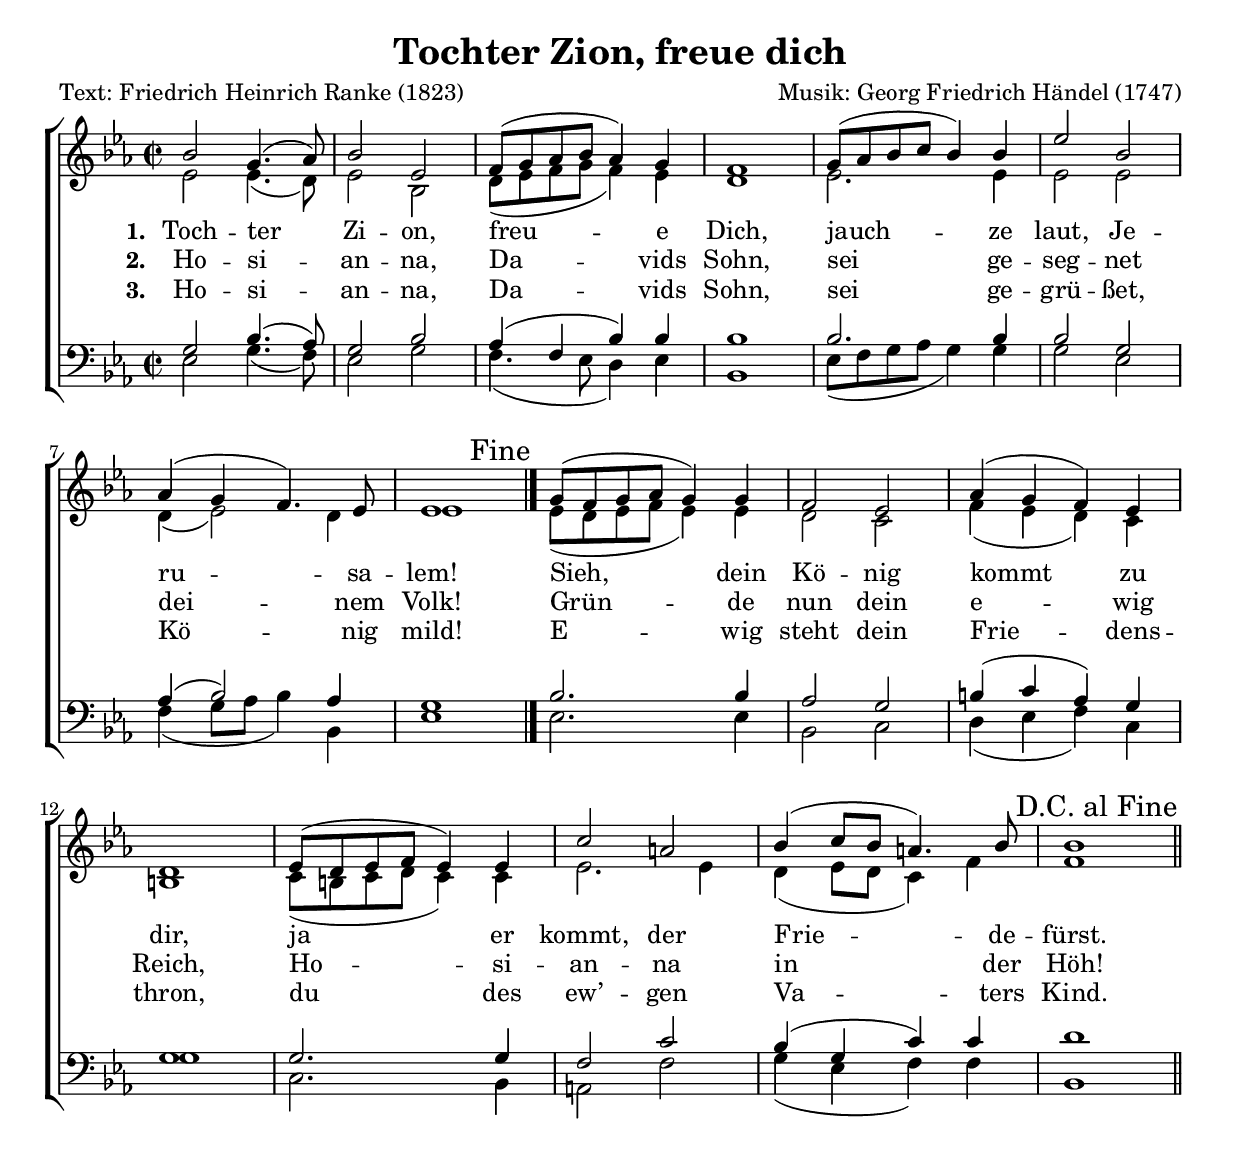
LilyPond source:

\version "2.15.14"
\language "deutsch"
\include "default.ly"

\header {
	title = "Tochter Zion, freue dich"
	composer="Musik: Georg Friedrich Händel (1747)"
	poet="Text: Friedrich Heinrich Ranke (1823)"
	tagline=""
	%opus =
	% arranger =
	}

global = \relative c {
	\time 2/2
	
}

dcaf = { 
	\once \override Score.RehearsalMark #'break-visibility = #end-of-line-visible
	\once \override Score.RehearsalMark #'self-alignment-X = #RIGHT
	\mark "D.C. al Fine" }

	fine = { 
	%\once \override Score.RehearsalMark #'break-visibility = #end-of-line-visible
	\once \override Score.RehearsalMark #'self-alignment-X = #RIGHT
	\mark "Fine" }
	
snotes = \relative c'' {
	b2 g4.( as8)
	b2 es,
	f8([ g as b] as4) g
	f1
	g8([ as b c] b4) b
	es2 b
	as4( g f4.) es8
	es1
	\bar "|." \fine
	
	g8[( f g as] g4) g
	f2 es
	as4( g f) es
	d1
	es8[( d es f] es4) es
	c'2 a
	b4( c8[ b] a4.) b8 b1 \dcaf \bar "||"
}

anotes = \relative c' {
	es2 es4.( d8)
	es2 b
	d8([ es f g] f4) es
	d1
	es2. es4
	es2 es
	d4( es2) d4
	es1
	
	
	es8[( d es f] es4) es
	d2 c
	f4( es d) c
	h1
	c8([ h c d] c4) c
	es2. es4
	d4( es8[ d] c4) f
	f1
}

tnotes = \relative c' {
	g2 b4.( as8)
	g2 b
	as4( f b) b
	b1
	b2. b4
	b2 g
	as4( b2) as4
	g1
	
	b2. b4
	as2 g
	h4( c as) g
	g1
	g2.  g4
	f2 c'
	b4( g c) c
	d1
}

bnotes = \relative c {
	es2 g4.( f8)
	es2 g
	f4.( es8 d4) es
	b1
	es8([ f g as] g4) g
	g2 es
	f4( g8[ as] b4) b,
	es1
	
	es2. es4
	b2 c
	d4( es f) c
	g'1
	c,2. b4
	a2 f'
	g4( es f) f
	b,1
}


zionone = \lyricmode { \set stanza = "1. "
	Toch -- ter Zi -- on, freu -- e Dich,
	jauch -- ze laut, Je -- ru -- sa -- lem!
	Sieh, dein Kö -- nig kommt zu dir,
	ja er kommt, der Frie -- de -- fürst.
}

ziontwo = \lyricmode { \set stanza = "2. "
	Ho -- si -- an -- na, Da -- vids Sohn,
	sei ge -- seg -- net dei -- nem Volk!
	Grün -- de nun dein e -- wig Reich,
	Ho -- si -- an -- na in der Höh!
}

zionthree = \lyricmode { \set stanza = "3. "
	Ho -- si -- an -- na, Da -- vids Sohn,
	sei ge -- grü -- ßet, Kö -- nig mild!
	E -- wig steht dein Frie -- dens -- thron,
	du des ew’ -- gen Va -- ters Kind.
}

sapart = {
	\new Staff <<
		\new Voice = "s" {
			\voiceOne
			\key es \major
			\autoBeamOff
			\clef treble
			\global
			\snotes
		}
		\new Lyrics \lyricsto "s" \zionone
		\new Lyrics \lyricsto "s" \ziontwo
		\new Lyrics \lyricsto "s" \zionthree
		
		\new Voice = "a" {
			\voiceTwo
			\key es \major
			\autoBeamOff
			\clef treble
			\global
			\anotes
		}
	>>
}
	

	
tbpart = {
	\new Staff <<
		\new Voice = "t" {
			\voiceOne
			\key es \major
			\autoBeamOff
			\clef "treble_8"
			\global
			\tnotes
		}
		
		\new Voice = "b" {
			\voiceTwo
			\key es \major
			\autoBeamOff
			\clef bass
			\global
			\bnotes
		}
	>>
}



\score {
	\new ChoirStaff <<
		\sapart
		
		\tbpart
		
		>>
		\layout{}
		\midi{}	

}

	
